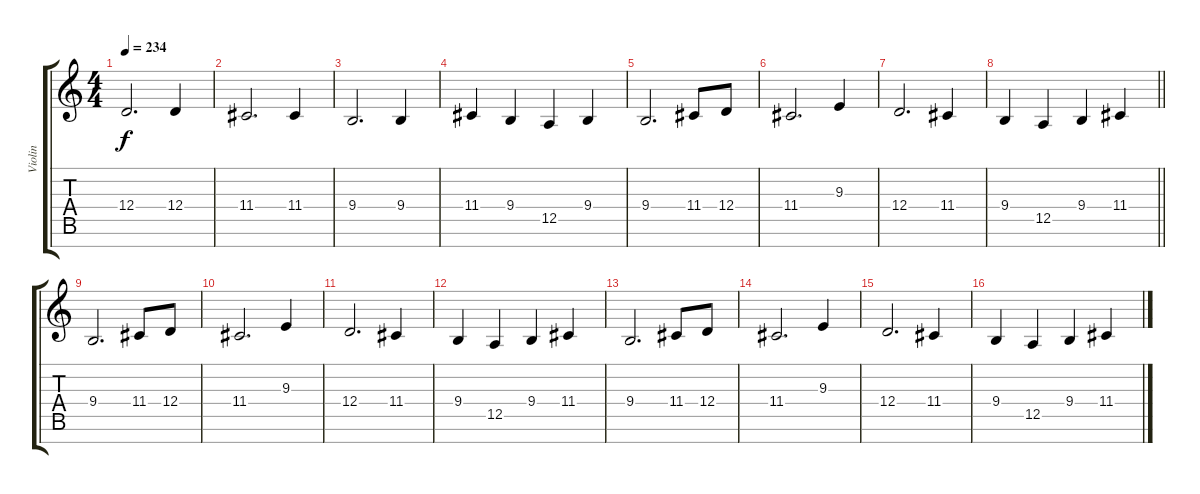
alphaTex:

\track ("Violin" "Violin") {instrument violin}
\staff {score tabs}
\tuning (E4 B3 G3 D3 A2 E2 B1) {hide}
\ts (4 4)
\tempo 234
\clef g2
\ks c
12.4.2{d dy f} 12.4.4 |
11.4.2{d} 11.4.4 |
9.4.2{d} 9.4.4 |
11.4.4 9.4.4 12.5.4 9.4.4 |
9.4.2{d} 11.4.8 12.4.8 |
11.4.2{d} 9.3.4 |
12.4.2{d} 11.4.4 |
\barLineRight lightlight
9.4.4 12.5.4 9.4.4 11.4.4 |
9.4.2{d volume 9 balance 0} 11.4.8 12.4.8 |
11.4.2{d} 9.3.4 |
12.4.2{d} 11.4.4 |
9.4.4 12.5.4 9.4.4 11.4.4 |
9.4.2{d} 11.4.8 12.4.8 |
11.4.2{d} 9.3.4 |
12.4.2{d} 11.4.4 |
9.4.4 12.5.4 9.4.4 11.4.4
